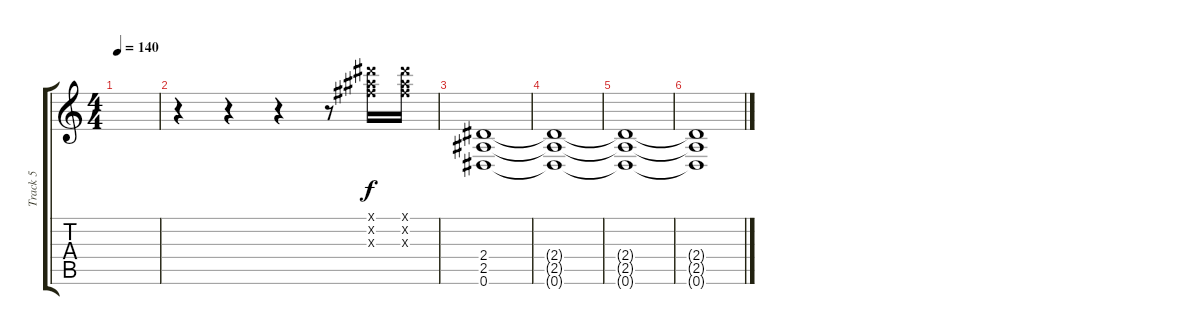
\track ("Track 5" "Track 5") {instrument overdrivenguitar}
\staff {score tabs}
\tuning (Eb4 Bb3 Gb3 Db3 Ab2 Eb2) {hide}
\ts (4 4)
\tempo 140
\clef g2
\ks c
|
r.4 r.4 r.4 r.8 (12.1{x} 12.2{x} 12.3{x}).16 (12.1{x} 12.2{x} 12.3{x}).16 |
(2.4 2.5 0.6).1 |
(2.4{t} 2.5{t} 0.6{t}).1 |
(2.4{t} 2.5{t} 0.6{t}).1 |
(2.4{t} 2.5{t} 0.6{t}).1
